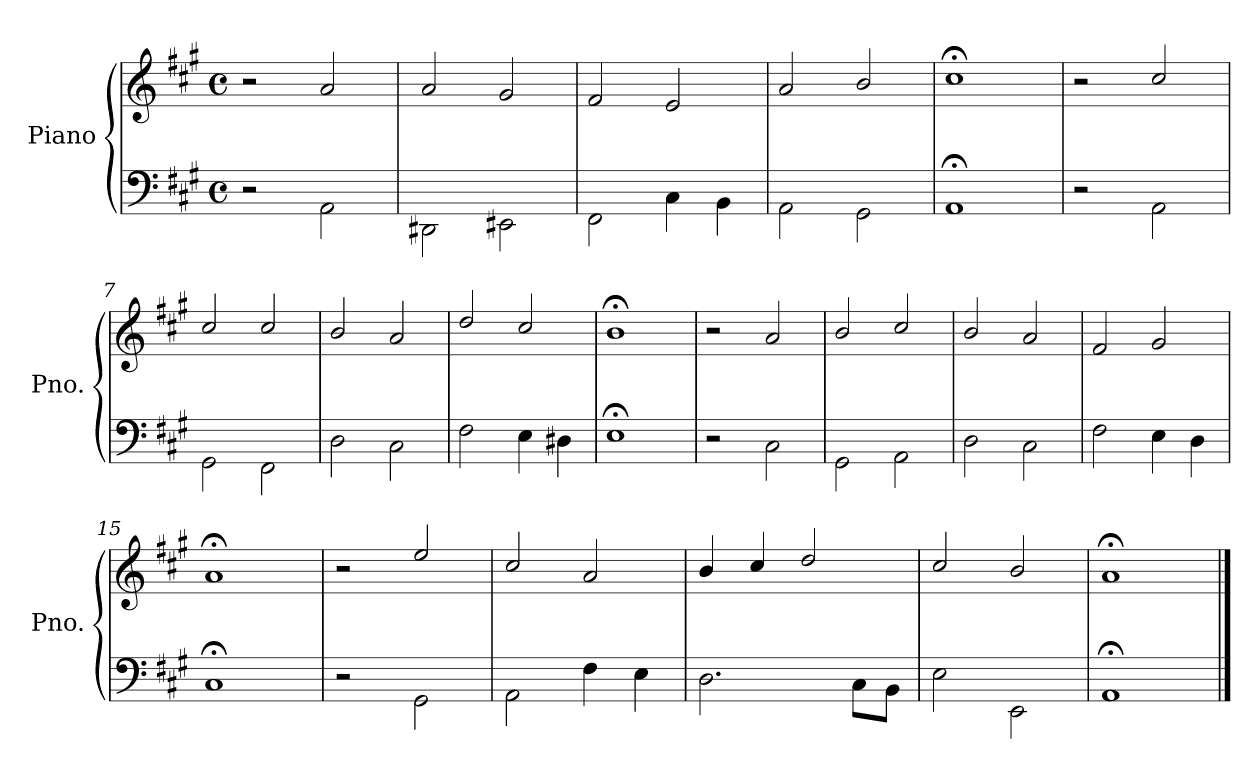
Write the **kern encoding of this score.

**kern	**kern
*part1	*part1
*staff2	*staff1
*I"Piano	*
*I'Pno.	*
*clefF4	*clefG2
*k[f#c#g#]	*k[f#c#g#]
*A:	*A:
*M4/4	*M4/4
*met(c)	*met(c)
=1	=1
2r	2r
2AA\	2a/
=2	=2
2DD#X\	2a/
2EE#X\	2g#/
=3	=3
2FF#\	2f#/
4C#\	2e/
4BB\	.
=4	=4
2AA\	2a/
2GG#\	2b/
=5	=5
1AA;	1cc#;<
=6	=6
2r	2r
2AA\	2cc#/
=7	=7
2GG#\	2cc#/
2FF#\	2cc#/
=8	=8
2D\	2b/
2C#\	2a/
=9	=9
2F#\	2dd/
4E\	2cc#/
4D#X\	.
=10	=10
1E;	1b;<
!!LO:PB:g=z
=11	=11
2r	2r
2C#\	2a/
=12	=12
2GG#\	2b/
2AA\	2cc#/
=13	=13
2D\	2b/
2C#\	2a/
=14	=14
2F#\	2f#/
4E\	2g#/
4D\	.
=15	=15
1C#;	1a;<
=16	=16
2r	2r
2GG#\	2ee/
=17	=17
2AA\	2cc#/
4F#\	2a/
4E\	.
=18	=18
2.D\	4b/
.	4cc#/
.	2dd/
8C#\L	.
8BB\J	.
=19	=19
2E\	2cc#/
2EE\	2b/
=20	=20
1AA;	1a;<
==	==
*-	*-
